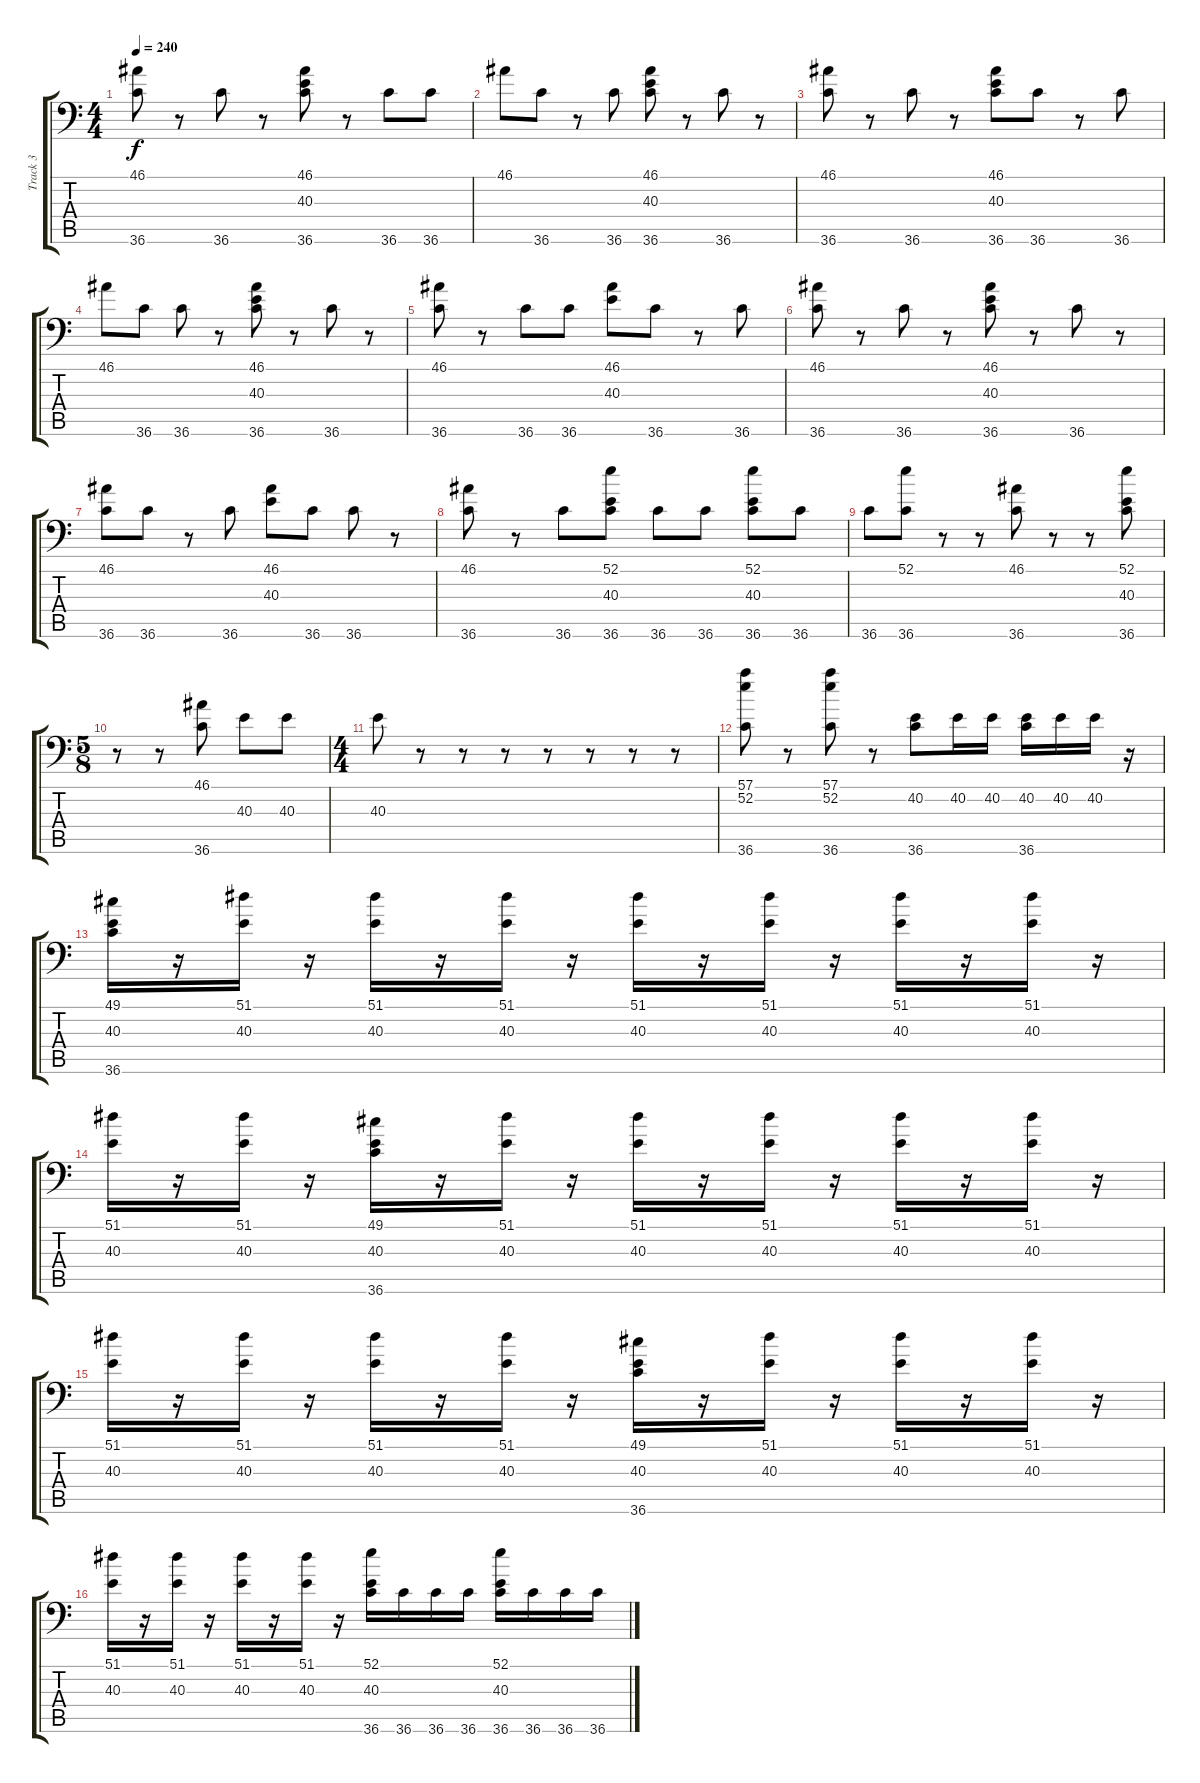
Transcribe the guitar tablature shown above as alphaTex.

\track ("Track 3" "Track 3") {instrument acousticgrandpiano}
\staff {score tabs}
\tuning (C-1 C-1 C-1 C-1 C-1 C-1) {hide}
\ts (4 4)
\tempo 240
\clef f4
\ks c
(46.1 36.6).8{dy f} r.8 36.6.8 r.8 (46.1 40.3 36.6).8 r.8 36.6.8 36.6.8 |
46.1.8 36.6.8 r.8 36.6.8 (46.1 40.3 36.6).8 r.8 36.6.8 r.8 |
(46.1 36.6).8 r.8 36.6.8 r.8 (46.1 40.3 36.6).8 36.6.8 r.8 36.6.8 |
46.1.8 36.6.8 36.6.8 r.8 (46.1 40.3 36.6).8 r.8 36.6.8 r.8 |
(46.1 36.6).8 r.8 36.6.8 36.6.8 (46.1 40.3).8 36.6.8 r.8 36.6.8 |
(46.1 36.6).8 r.8 36.6.8 r.8 (46.1 40.3 36.6).8 r.8 36.6.8 r.8 |
(46.1 36.6).8 36.6.8 r.8 36.6.8 (46.1 40.3).8 36.6.8 36.6.8 r.8 |
(46.1 36.6).8 r.8 36.6.8 (52.1 40.3 36.6).8 36.6.8 36.6.8 (52.1 40.3 36.6).8 36.6.8 |
36.6.8 (52.1 36.6).8 r.8 r.8 (46.1 36.6).8 r.8 r.8 (52.1 40.3 36.6).8 |
\ts (5 8)
r.8 r.8 (46.1 36.6).8 40.3.8 40.3.8 |
\ts (4 4)
40.3.8 r.8 r.8 r.8 r.8 r.8 r.8 r.8 |
(57.1 52.2 36.6).8 r.8 (57.1 52.2 36.6).8 r.8 (40.2 36.6).8 40.2.16 40.2.16 (40.2 36.6).16 40.2.16 40.2.16 r.16 |
(49.1 40.3 36.6).16 r.16 (51.1 40.3).16 r.16 (51.1 40.3).16 r.16 (51.1 40.3).16 r.16 (51.1 40.3).16 r.16 (51.1 40.3).16 r.16 (51.1 40.3).16 r.16 (51.1 40.3).16 r.16 |
(51.1 40.3).16 r.16 (51.1 40.3).16 r.16 (49.1 40.3 36.6).16 r.16 (51.1 40.3).16 r.16 (51.1 40.3).16 r.16 (51.1 40.3).16 r.16 (51.1 40.3).16 r.16 (51.1 40.3).16 r.16 |
(51.1 40.3).16 r.16 (51.1 40.3).16 r.16 (51.1 40.3).16 r.16 (51.1 40.3).16 r.16 (49.1 40.3 36.6).16 r.16 (51.1 40.3).16 r.16 (51.1 40.3).16 r.16 (51.1 40.3).16 r.16 |
(51.1 40.3).16 r.16 (51.1 40.3).16 r.16 (51.1 40.3).16 r.16 (51.1 40.3).16 r.16 (52.1 40.3 36.6).16 36.6.16 36.6.16 36.6.16 (52.1 40.3 36.6).16 36.6.16 36.6.16 36.6.16
